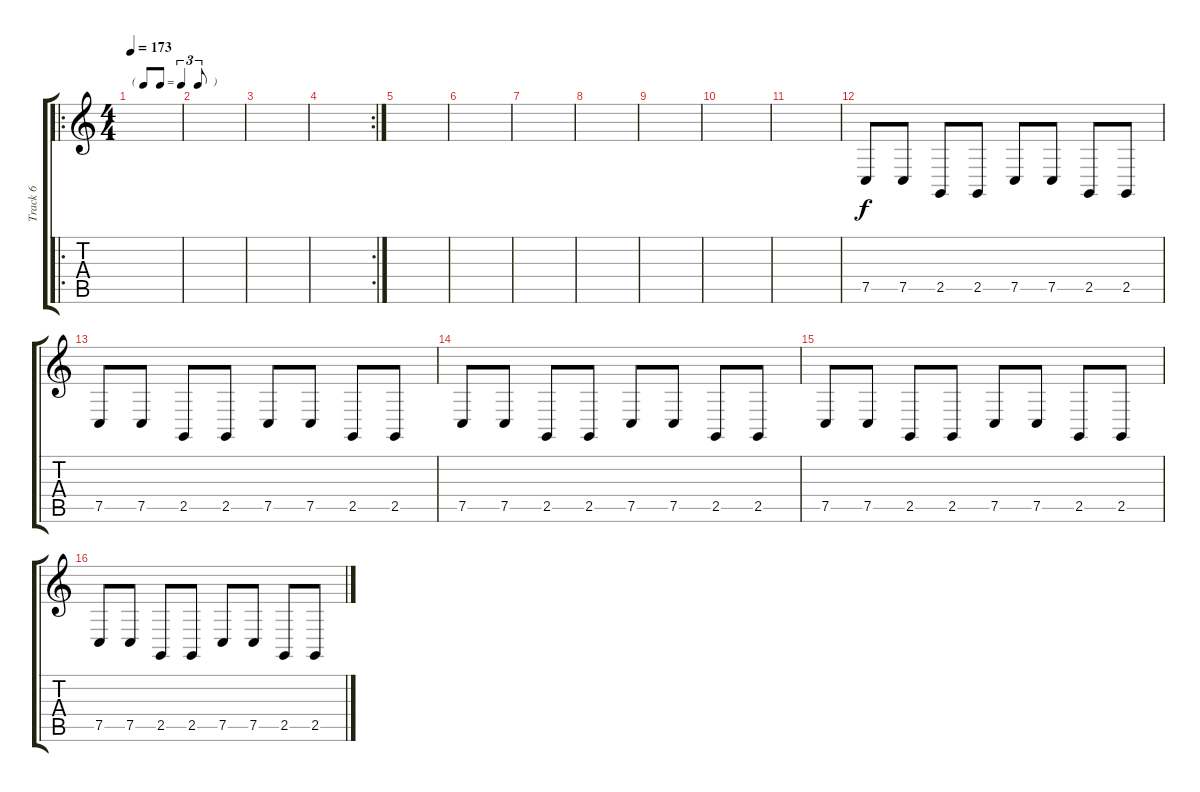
\track ("Track 6" "Track 6") {instrument timpani}
\staff {score tabs}
\tuning (C4 G3 Eb3 Bb2 F2 C2) {hide}
\ro
\ts (4 4)
\tf triplet8th
\tempo 173
\clef g2
\ks c
|
|
|
\rc 2
|
|
|
|
|
|
|
|
7.5.8 7.5.8 2.5.8 2.5.8 7.5.8 7.5.8 2.5.8 2.5.8 |
7.5.8 7.5.8 2.5.8 2.5.8 7.5.8 7.5.8 2.5.8 2.5.8 |
7.5.8 7.5.8 2.5.8 2.5.8 7.5.8 7.5.8 2.5.8 2.5.8 |
7.5.8 7.5.8 2.5.8 2.5.8 7.5.8 7.5.8 2.5.8 2.5.8 |
7.5.8 7.5.8 2.5.8 2.5.8 7.5.8 7.5.8 2.5.8 2.5.8
